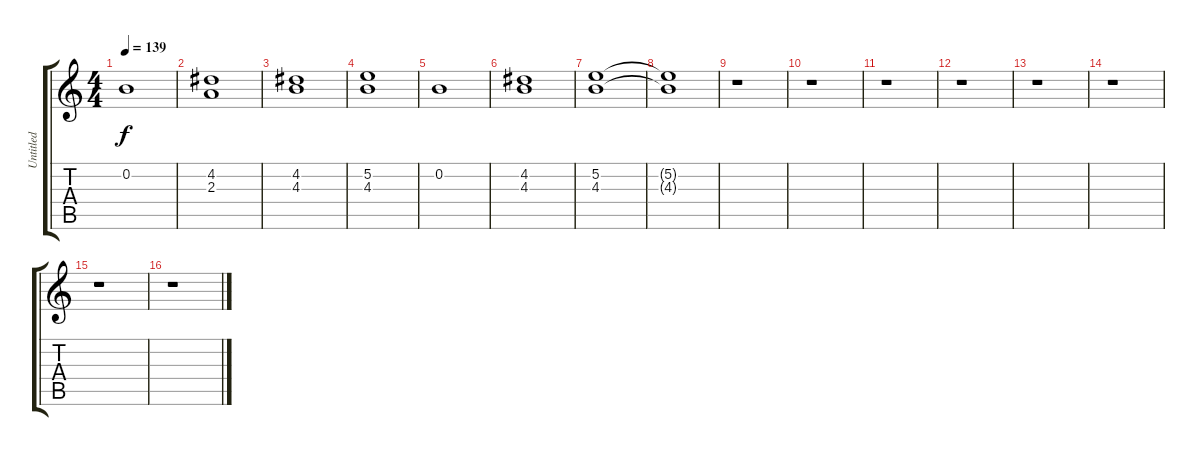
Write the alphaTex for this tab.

\track ("Untitled" "Untitled") {instrument acousticguitarnylon}
\staff {score tabs}
\tuning (E4 B3 G3 D3 A2 E2) {hide}
\ts (4 4)
\tempo 139
\clef g2
\ks c
0.2.1{dy f} |
(4.2 2.3).1 |
(4.2 4.3).1 |
(5.2 4.3).1 |
0.2.1 |
(4.2 4.3).1 |
(5.2 4.3).1 |
(5.2{t} 4.3{t}).1 |
r.1 |
r.1 |
r.1 |
r.1 |
r.1 |
r.1 |
r.1 |
r.1
